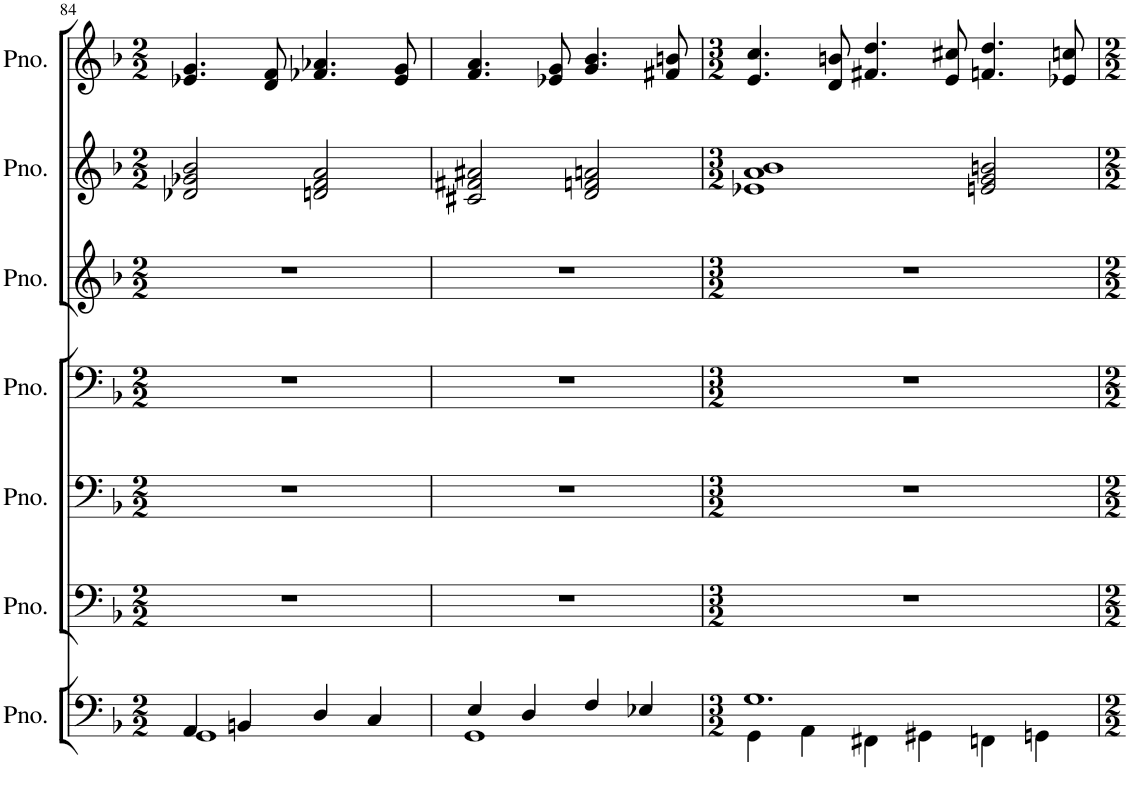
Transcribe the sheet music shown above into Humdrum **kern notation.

**kern	**kern	**kern	**kern	**kern	**kern	**kern
*part7	*part6	*part5	*part4	*part3	*part2	*part1
*staff7	*staff6	*staff5	*staff4	*staff3	*staff2	*staff1
*I"Piano	*I"Piano	*I"Piano	*I"Piano	*I"Piano	*I"Piano	*I"Piano
*I'Pno.	*I'Pno.	*I'Pno.	*I'Pno.	*I'Pno.	*I'Pno.	*I'Pno.
!!LO:PB:g=z
*clefF4	*clefF4	*clefF4	*clefF4	*clefG2	*clefG2	*clefG2
*k[b-]	*k[b-]	*k[b-]	*k[b-]	*k[b-]	*k[b-]	*k[b-]
*M2/2	*M2/2	*M2/2	*M2/2	*M2/2	*M2/2	*M2/2
=84	=84	=84	=84	=84	=84	=84
*^	*	*	*	*	*	*
4AA/	1GG	1r	1r	1r	1r	2d-X/ 2g-X/ 2b-/	4.e-X/ 4.g/
4BBn/	.	.	.	.	.	.	.
.	.	.	.	.	.	.	8d/ 8f/
4D/	.	.	.	.	.	2dn/ 2f/ 2a/	4.f-X/ 4.a-X/
4C/	.	.	.	.	.	.	.
.	.	.	.	.	.	.	8e-/ 8g/
=85	=85	=85	=85	=85	=85	=85	=85
4E/	1GG	1r	1r	1r	1r	2c#X/ 2f#X/ 2a#X/	4.f/ 4.a/
4D/	.	.	.	.	.	.	.
.	.	.	.	.	.	.	8e-X/ 8g/
4F/	.	.	.	.	.	2d/ 2fn/ 2an/	4.g/ 4.b-/
4E-X/	.	.	.	.	.	.	.
.	.	.	.	.	.	.	8f#X/ 8bn/
=86	=86	=86	=86	=86	=86	=86	=86
*M3/2	*	*M3/2	*M3/2	*M3/2	*M3/2	*M3/2	*M3/2
1.G	4GG\	1.r	1.r	1.r	1.r	1e-X 1a 1b-	4.e/ 4.cc/
.	4AA\	.	.	.	.	.	.
.	.	.	.	.	.	.	8d/ 8bn/
.	4FF#X\	.	.	.	.	.	4.f#X/ 4.dd/
.	4GG#X\	.	.	.	.	.	.
.	.	.	.	.	.	.	8e/ 8cc#X/
.	4FFn\	.	.	.	.	2en/ 2g/ 2bn/	4.fn/ 4.dd/
.	4GGn\	.	.	.	.	.	.
.	.	.	.	.	.	.	8e-X/ 8ccn/
*v	*v	*	*	*	*	*	*
=	=	=	=	=	=	=
*-	*-	*-	*-	*-	*-	*-
